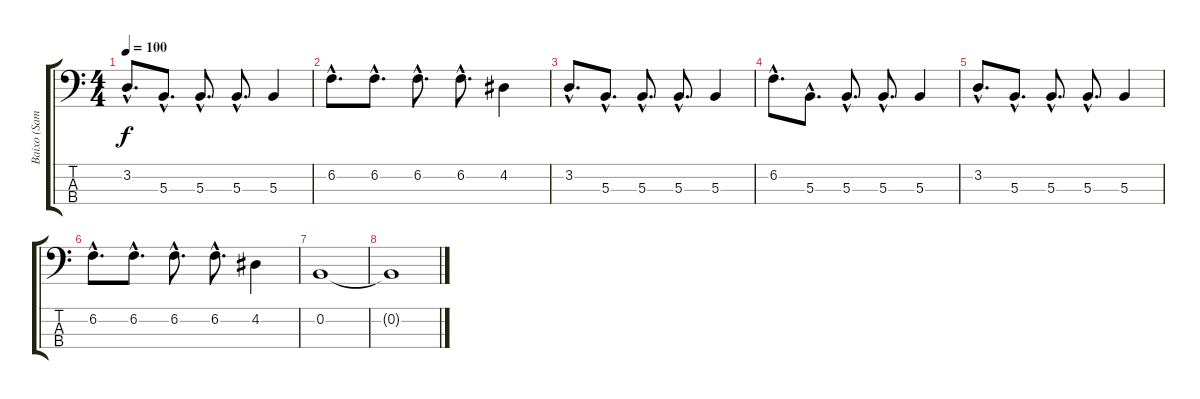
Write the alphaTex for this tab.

\track ("Baixo (Sam)" "Baixo (Sam") {instrument electricbassfinger}
\staff {score tabs}
\tuning (E2 B1 Gb1 Db1) {hide}
\ts (4 4)
\tempo 100
\clef f4
\ks c
3.2{hac}.8{d dy f} 5.3{hac}.8{d} 5.3{hac}.8{d} 5.3{hac}.8{d} 5.3.4 |
6.2{hac}.8{d} 6.2{hac}.8{d} 6.2{hac}.8{d} 6.2{hac}.8{d} 4.2.4 |
3.2{hac}.8{d} 5.3{hac}.8{d} 5.3{hac}.8{d} 5.3{hac}.8{d} 5.3.4 |
6.2{hac}.8{d} 5.3{hac}.8{d} 5.3{hac}.8{d} 5.3{hac}.8{d} 5.3.4 |
3.2{hac}.8{d} 5.3{hac}.8{d} 5.3{hac}.8{d} 5.3{hac}.8{d} 5.3.4 |
6.2{hac}.8{d} 6.2{hac}.8{d} 6.2{hac}.8{d} 6.2{hac}.8{d} 4.2.4 |
0.2.1 |
0.2{t}.1
